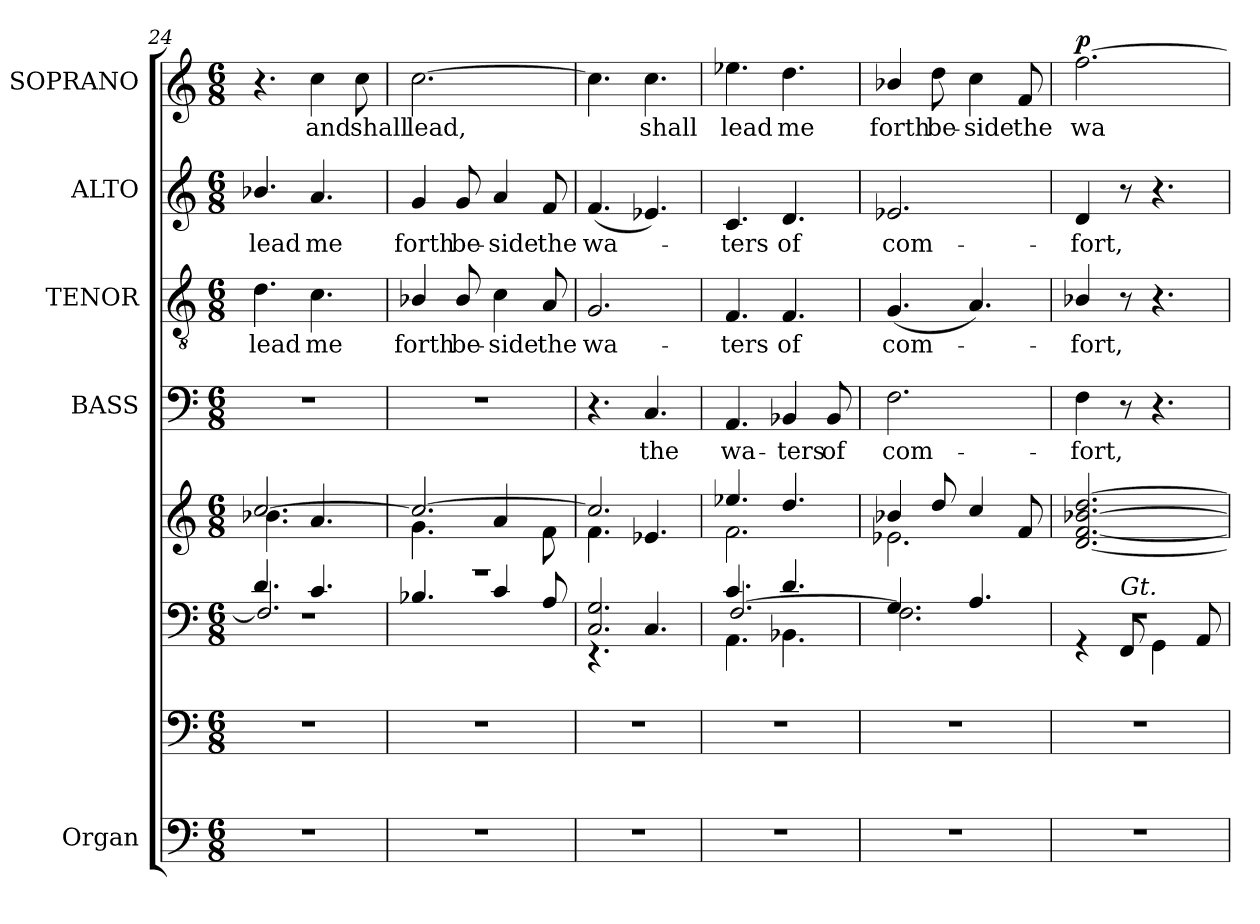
**kern	**kern	**kern	**kern	**kern	**text	**kern	**text	**kern	**text	**kern	**text	**dynam
*part5	*part5	*part5	*part5	*part4	*part4	*part3	*part3	*part2	*part2	*part1	*part1	*part1
*staff8	*staff7	*staff6	*staff5	*staff4	*staff4	*staff3	*staff3	*staff2	*staff2	*staff1	*staff1	*staff1
*I"Organ	*	*	*	*I"BASS	*	*I"TENOR	*	*I"ALTO	*	*I"SOPRANO	*	*
*I'Org.	*	*	*	*I'B.	*	*I'T.	*	*I'A.	*	*I'S.	*	*
*clefF4	*clefF4	*clefF4	*clefG2	*clefF4	*	*clefGv2	*	*clefG2	*	*clefG2	*	*
*	*	*	*	*	*	*ITrd7c12	*	*	*	*	*	*
*k[]	*k[]	*k[]	*k[]	*k[]	*	*k[]	*	*k[]	*	*k[]	*	*
*C:	*C:	*C:	*C:	*C:	*	*C:	*	*C:	*	*C:	*	*
*M6/8	*M6/8	*M6/8	*M6/8	*M6/8	*	*M6/8	*	*M6/8	*	*M6/8	*	*
=24	=24	=24	=24	=24	=24	=24	=24	=24	=24	=24	=24	=24
!LO:N:vis=1	!LO:N:vis=1	!LO:N:vis=1	!	!LO:N:vis=1	!	!	!	!	!	!	!	!
*	*	*^	*^	*	*	*	*	*	*	*	*	*
*	*	*	*^	*	*	*	*	*	*	*	*	*	*	*
!	!	!	!	!	!	!	!	!	!	!LO:LY:b:color=#000000	!	!	!	!	!
!	!	!	!	!	!	!	!	!	!	!	!	!LO:LY:b:color=#000000	!	!	!
2.r	2.r	2.r	4.di/	2.Fi/]	[2.cci/	4.b-i\	2.r	.	4.Di\	lead	4.b-i/	lead	4.r	.	.
!	!	!	!	!	!	!	!	!	!	!LO:LY:b:color=#000000	!	!	!	!	!
!	!	!	!	!	!	!	!	!	!	!	!	!LO:LY:b:color=#000000	!	!	!
!	!	!	!	!	!	!	!	!	!	!	!	!	!	!LO:LY:b:color=#000000	!
.	.	.	4.ci/	.	.	4.ai/	.	.	4.Ci\	me	4.ai/	me	4cci\	and	.
!	!	!	!	!	!	!	!	!	!	!	!	!	!	!LO:LY:b:color=#000000	!
.	.	.	.	.	.	.	.	.	.	.	.	.	8cci\	shall	.
*	*	*v	*v	*v	*	*	*	*	*	*	*	*	*	*	*
=25	=25	=25	=25	=25	=25	=25	=25	=25	=25	=25	=25	=25	=25
!LO:N:vis=1	!LO:N:vis=1	!LO:N:vis=1	!	!	!LO:N:vis=1	!	!	!	!	!	!	!	!
*	*	*^	*	*	*	*	*	*	*	*	*	*	*
!	!	!	!	!	!	!	!	!	!LO:LY:b:color=#000000	!	!	!	!	!
!	!	!	!	!	!	!	!	!	!	!	!LO:LY:b:color=#000000	!	!	!
!	!	!	!	!	!	!	!	!	!	!	!	!	!LO:LY:b:color=#000000	!
2.r	2.r	2.r	4.B-i/	2.cci/_	4.gi\	2.r	.	4BB-i/	forth	4gi/	forth	[2.cci\	lead,	.
!	!	!	!	!	!	!	!	!	!LO:LY:b:color=#000000	!	!	!	!	!
!	!	!	!	!	!	!	!	!	!	!	!LO:LY:b:color=#000000	!	!	!
.	.	.	.	.	.	.	.	8BB-i/	be-	8gi/	be-	.	.	.
!	!	!	!	!	!	!	!	!	!LO:LY:b:color=#000000	!	!	!	!	!
!	!	!	!	!	!	!	!	!	!	!	!LO:LY:b:color=#000000	!	!	!
.	.	.	4ci/	.	4ai/	.	.	4Ci\	-side	4ai/	-side	.	.	.
!	!	!	!	!	!	!	!	!	!LO:LY:b:color=#000000	!	!	!	!	!
!	!	!	!	!	!	!	!	!	!	!	!LO:LY:b:color=#000000	!	!	!
.	.	.	8Ai/	.	8fi\	.	.	8AAi/	the	8fi/	the	.	.	.
=26	=26	=26	=26	=26	=26	=26	=26	=26	=26	=26	=26	=26	=26	=26
!LO:N:vis=1	!LO:N:vis=1	!	!	!	!	!	!	!	!	!	!	!	!	!
!	!	!	!	!	!	!	!	!	!LO:LY:b:color=#000000	!	!	!	!	!
!	!	!	!	!	!	!	!	!	!	!	!LO:LY:b:color=#000000	!	!	!
2.r	2.r	2.Ci/ 2.Gi	4.r	2.cci/]	4.fi\	4.r	.	2.GGi/	wa-	(4.fi/	wa-	4.cci\]	.	.
!	!	!	!	!	!	!	!LO:LY:b:color=#000000	!	!	!	!	!	!	!
!	!	!	!	!	!	!	!	!	!	!	!	!	!LO:LY:b:color=#000000	!
.	.	.	4.Ci/	.	4.e-Xi/	4.Ci/	the	.	.	4.e-Xi/)	.	4.cci\	shall	.
=27	=27	=27	=27	=27	=27	=27	=27	=27	=27	=27	=27	=27	=27	=27
!LO:N:vis=1	!LO:N:vis=1	!	!	!	!	!	!	!	!	!	!	!	!	!
*	*	*	*^	*	*	*	*	*	*	*	*	*	*	*
!	!	!	!	!	!	!	!	!LO:LY:b:color=#000000	!	!	!	!	!	!	!
!	!	!	!	!	!	!	!	!	!	!LO:LY:b:color=#000000	!	!	!	!	!
!	!	!	!	!	!	!	!	!	!	!	!	!LO:LY:b:color=#000000	!	!	!
!	!	!	!	!	!	!	!	!	!	!	!	!	!	!LO:LY:b:color=#000000	!
2.r	2.r	4.ci/	4.AAi\	[2.Fi/	4.ee-Xi/	2.fi\	4.AAi/	wa-	4.FFi/	-ters	4.ci/	-ters	4.ee-Xi\	lead	.
!	!	!	!	!	!	!	!	!LO:LY:b:color=#000000	!	!	!	!	!	!	!
!	!	!	!	!	!	!	!	!	!	!LO:LY:b:color=#000000	!	!	!	!	!
!	!	!	!	!	!	!	!	!	!	!	!	!LO:LY:b:color=#000000	!	!	!
!	!	!	!	!	!	!	!	!	!	!	!	!	!	!LO:LY:b:color=#000000	!
.	.	4.di/	4.BB-i\	.	4.ddi/	.	4BB-i/	-ters	4.FFi/	of	4.di/	of	4.ddi\	me	.
!	!	!	!	!	!	!	!	!LO:LY:b:color=#000000	!	!	!	!	!	!	!
.	.	.	.	.	.	.	8BB-i/	of	.	.	.	.	.	.	.
*	*	*v	*v	*v	*	*	*	*	*	*	*	*	*	*	*
=28	=28	=28	=28	=28	=28	=28	=28	=28	=28	=28	=28	=28	=28
!LO:N:vis=1	!LO:N:vis=1	!	!	!	!	!	!	!	!	!	!	!	!
*	*	*^	*	*	*	*	*	*	*	*	*	*	*
!	!	!	!	!	!	!	!LO:LY:b:color=#000000	!	!	!	!	!	!	!
!	!	!	!	!	!	!	!	!	!LO:LY:b:color=#000000	!	!	!	!	!
!	!	!	!	!	!	!	!	!	!	!	!LO:LY:b:color=#000000	!	!	!
!	!	!	!	!	!	!	!	!	!	!	!	!	!LO:LY:b:color=#000000	!
2.r	2.r	4.Gi/	2.Fi\]	4b-i/	2.e-Xi\	2.Fi\	com-	(4.GGi/	com-	2.e-Xi/	com-	4b-i/	forth	.
!	!	!	!	!	!	!	!	!	!	!	!	!	!LO:LY:b:color=#000000	!
.	.	.	.	8ddi/	.	.	.	.	.	.	.	8ddi\	be-	.
!	!	!	!	!	!	!	!	!	!	!	!	!	!LO:LY:b:color=#000000	!
.	.	4.Ai/	.	4cci/	.	.	.	4.AAi/)	.	.	.	4cci\	-side	.
!	!	!	!	!	!	!	!	!	!	!	!	!	!LO:LY:b:color=#000000	!
.	.	.	.	8fi/	.	.	.	.	.	.	.	8fi/	the	.
*	*	*	*	*v	*v	*	*	*	*	*	*	*	*	*
=29	=29	=29	=29	=29	=29	=29	=29	=29	=29	=29	=29	=29	=29
!LO:N:vis=1	!LO:N:vis=1	!LO:N:vis=1	!	!	!	!	!	!	!	!	!	!	!
!	!	!	!	!	!	!LO:LY:b:color=#000000	!	!	!	!	!	!	!
!	!	!	!	!	!	!	!	!LO:LY:b:color=#000000	!	!	!	!	!
!	!	!	!	!	!	!	!	!	!	!LO:LY:b:color=#000000	!	!	!
!	!	!	!	!	!	!	!	!	!	!	!	!LO:LY:b:color=#000000	!
2.r	2.r	2.r	4r	[2.di/ [2.fi [2.b-i [2.ddi	4Fi\	-fort,	4BB-i/	-fort,	4di/	-fort,	[2.ffi\	wa-	p
!	!	!	!LO:TX:a:i:t=Gt.	!	!	!	!	!	!	!	!	!	!
.	.	.	8FFi/	.	8r	.	8r	.	8r	.	.	.	.
.	.	.	4GGi\	.	4.r	.	4.r	.	4.r	.	.	.	.
.	.	.	8AAi/	.	.	.	.	.	.	.	.	.	.
*	*	*v	*v	*	*	*	*	*	*	*	*	*	*
=	=	=	=	=	=	=	=	=	=	=	=	=
*-	*-	*-	*-	*-	*-	*-	*-	*-	*-	*-	*-	*-
